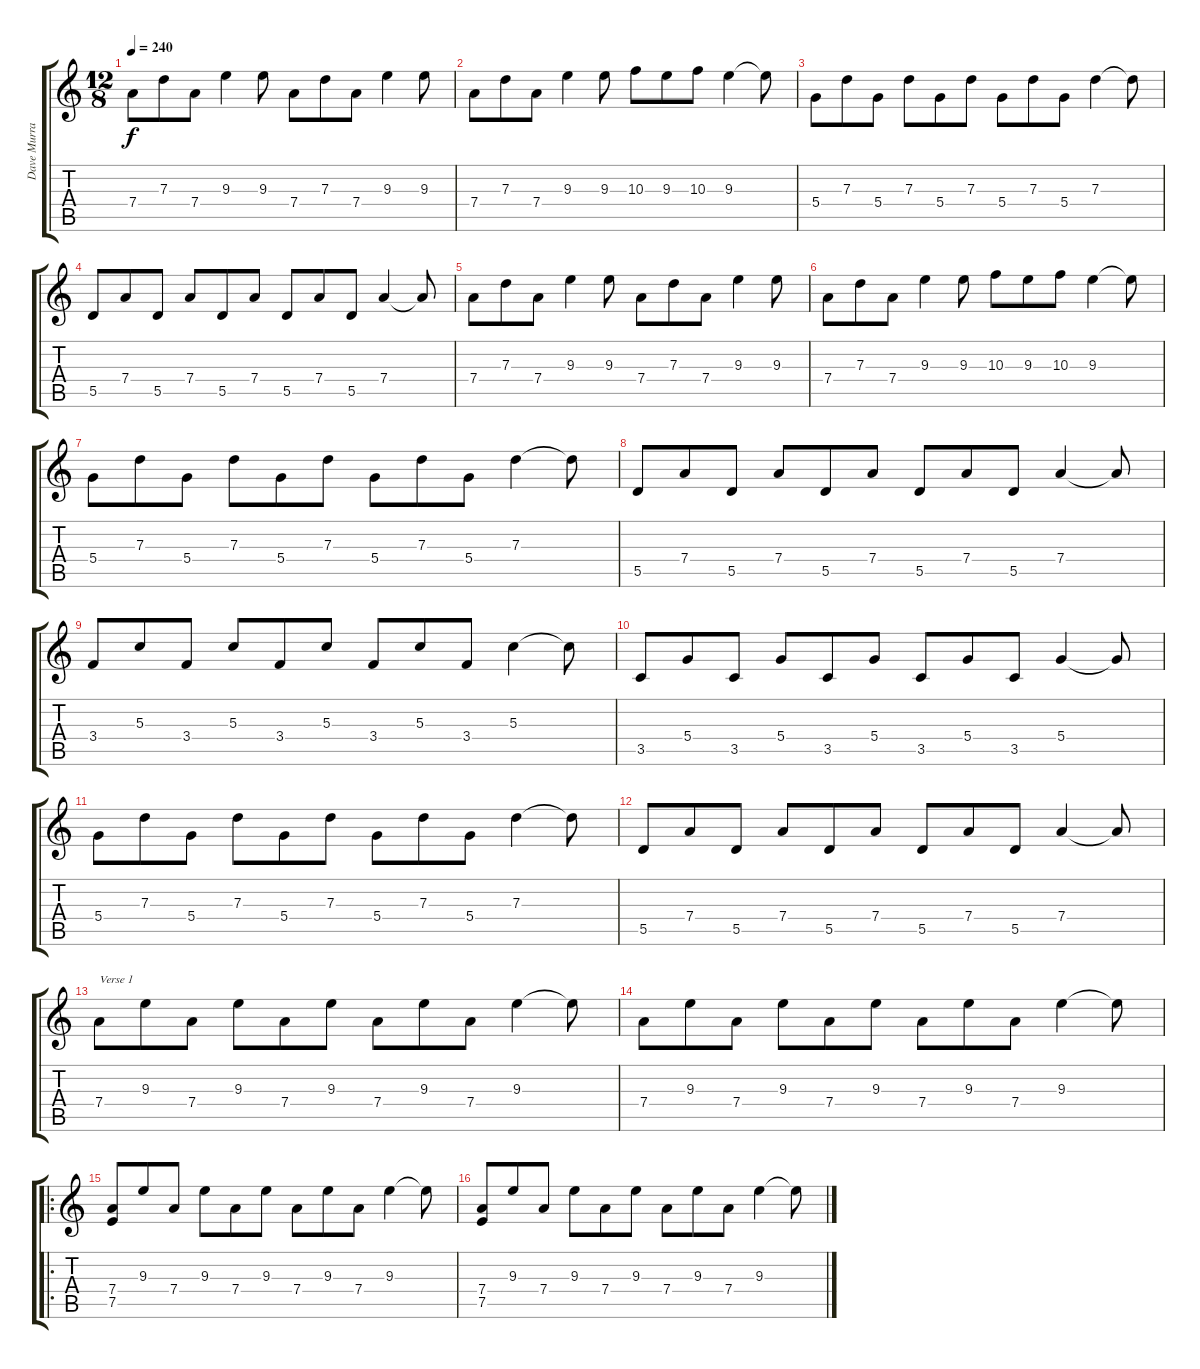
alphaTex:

\track ("Dave Murray (Guitar Clean)" "Dave Murra") {instrument electricguitarclean}
\staff {score tabs}
\tuning (E4 B3 G3 D3 A2 E2) {hide}
\ts (12 8)
\tempo 240
\clef g2
\ks c
7.4.8{dy f} 7.3.8 7.4.8 9.3.4 9.3.8 7.4.8 7.3.8 7.4.8 9.3.4 9.3.8 |
7.4.8 7.3.8 7.4.8 9.3.4 9.3.8 10.3.8 9.3.8 10.3.8 9.3.4 9.3{t}.8 |
5.4.8 7.3.8 5.4.8 7.3.8 5.4.8 7.3.8 5.4.8 7.3.8 5.4.8 7.3.4 7.3{t}.8 |
5.5.8 7.4.8 5.5.8 7.4.8 5.5.8 7.4.8 5.5.8 7.4.8 5.5.8 7.4.4 7.4{t}.8 |
7.4.8 7.3.8 7.4.8 9.3.4 9.3.8 7.4.8 7.3.8 7.4.8 9.3.4 9.3.8 |
7.4.8 7.3.8 7.4.8 9.3.4 9.3.8 10.3.8 9.3.8 10.3.8 9.3.4 9.3{t}.8 |
5.4.8 7.3.8 5.4.8 7.3.8 5.4.8 7.3.8 5.4.8 7.3.8 5.4.8 7.3.4 7.3{t}.8 |
5.5.8 7.4.8 5.5.8 7.4.8 5.5.8 7.4.8 5.5.8 7.4.8 5.5.8 7.4.4 7.4{t}.8 |
3.4.8 5.3.8 3.4.8 5.3.8 3.4.8 5.3.8 3.4.8 5.3.8 3.4.8 5.3.4 5.3{t}.8 |
3.5.8 5.4.8 3.5.8 5.4.8 3.5.8 5.4.8 3.5.8 5.4.8 3.5.8 5.4.4 5.4{t}.8 |
5.4.8 7.3.8 5.4.8 7.3.8 5.4.8 7.3.8 5.4.8 7.3.8 5.4.8 7.3.4 7.3{t}.8 |
5.5.8 7.4.8 5.5.8 7.4.8 5.5.8 7.4.8 5.5.8 7.4.8 5.5.8 7.4.4 7.4{t}.8 |
7.4.8{txt "Verse 1"} 9.3.8 7.4.8 9.3.8 7.4.8 9.3.8 7.4.8 9.3.8 7.4.8 9.3.4 9.3{t}.8 |
7.4.8 9.3.8 7.4.8 9.3.8 7.4.8 9.3.8 7.4.8 9.3.8 7.4.8 9.3.4 9.3{t}.8 |
\ro
(7.4 7.5).8 9.3.8 7.4.8 9.3.8 7.4.8 9.3.8 7.4.8 9.3.8 7.4.8 9.3.4 9.3{t}.8 |
(7.4 7.5).8 9.3.8 7.4.8 9.3.8 7.4.8 9.3.8 7.4.8 9.3.8 7.4.8 9.3.4 9.3{t}.8
